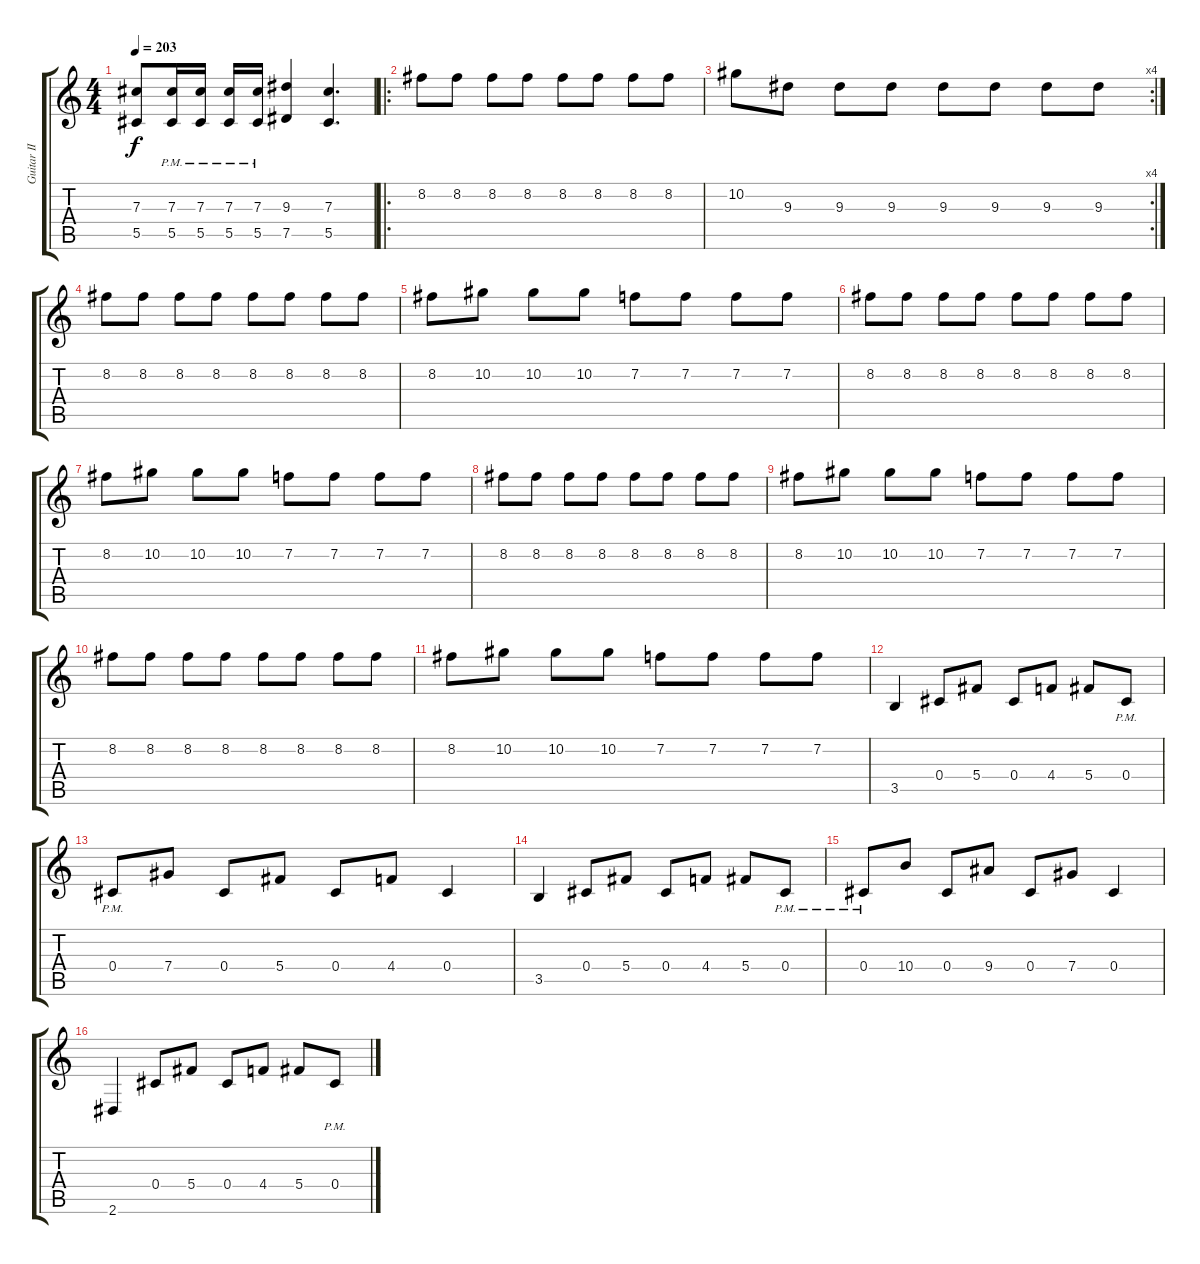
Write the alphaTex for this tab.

\track ("Guitar II" "Guitar II") {instrument distortionguitar}
\staff {score tabs}
\tuning (Eb4 Bb3 Gb3 Db3 Ab2 Db2) {hide}
\ts (4 4)
\tempo 203
\clef g2
\ks c
(7.3 5.5).8{dy f} (7.3{pm} 5.5{pm}).16 (7.3{pm} 5.5{pm}).16 (7.3{pm} 5.5{pm}).16 (7.3{pm} 5.5{pm}).16 (9.3 7.5).4 (7.3 5.5).4{d} |
\ro
8.2.8 8.2.8 8.2.8 8.2.8 8.2.8 8.2.8 8.2.8 8.2.8 |
\rc 4
10.2.8 9.3.8 9.3.8 9.3.8 9.3.8 9.3.8 9.3.8 9.3.8 |
8.2.8 8.2.8 8.2.8 8.2.8 8.2.8 8.2.8 8.2.8 8.2.8 |
8.2.8 10.2.8 10.2.8 10.2.8 7.2.8 7.2.8 7.2.8 7.2.8 |
8.2.8 8.2.8 8.2.8 8.2.8 8.2.8 8.2.8 8.2.8 8.2.8 |
8.2.8 10.2.8 10.2.8 10.2.8 7.2.8 7.2.8 7.2.8 7.2.8 |
8.2.8 8.2.8 8.2.8 8.2.8 8.2.8 8.2.8 8.2.8 8.2.8 |
8.2.8 10.2.8 10.2.8 10.2.8 7.2.8 7.2.8 7.2.8 7.2.8 |
8.2.8 8.2.8 8.2.8 8.2.8 8.2.8 8.2.8 8.2.8 8.2.8 |
8.2.8 10.2.8 10.2.8 10.2.8 7.2.8 7.2.8 7.2.8 7.2.8 |
3.5.4 0.4.8 5.4.8 0.4.8 4.4.8 5.4.8 0.4{pm}.8 |
0.4{pm}.8 7.4.8 0.4.8 5.4.8 0.4.8 4.4.8 0.4.4 |
3.5.4 0.4.8 5.4.8 0.4.8 4.4.8 5.4.8 0.4{pm}.8 |
0.4{pm}.8 10.4.8 0.4.8 9.4.8 0.4.8 7.4.8 0.4.4 |
2.6.4 0.4.8 5.4.8 0.4.8 4.4.8 5.4.8 0.4{pm}.8
